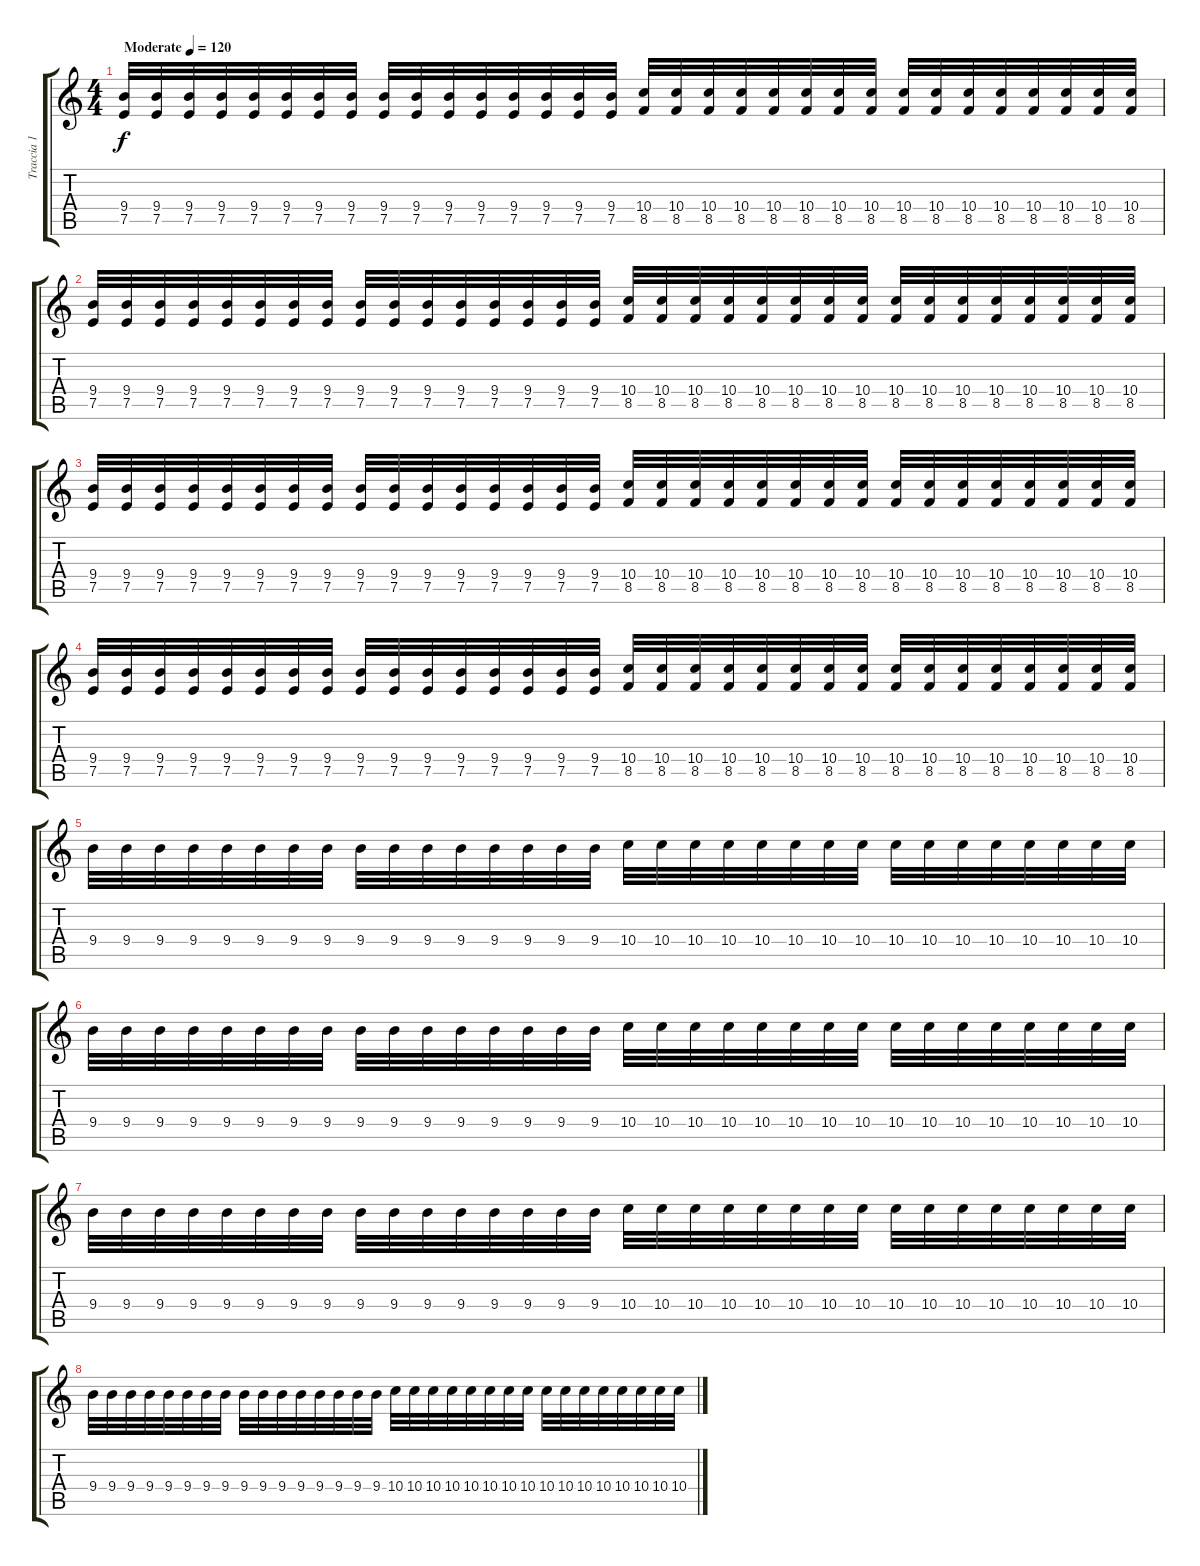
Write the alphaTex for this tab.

\track ("Traccia 1" "Traccia 1") {instrument distortionguitar}
\staff {score tabs}
\tuning (E4 B3 G3 D3 A2 E2) {hide}
\ts (4 4)
\tempo (120 "Moderate")
\clef g2
\ks c
(9.4 7.5).32{dy f instrument distortionguitar} (9.4 7.5).32 (9.4 7.5).32 (9.4 7.5).32 (9.4 7.5).32 (9.4 7.5).32 (9.4 7.5).32 (9.4 7.5).32 (9.4 7.5).32 (9.4 7.5).32 (9.4 7.5).32 (9.4 7.5).32 (9.4 7.5).32 (9.4 7.5).32 (9.4 7.5).32 (9.4 7.5).32 (10.4 8.5).32 (10.4 8.5).32 (10.4 8.5).32 (10.4 8.5).32 (10.4 8.5).32 (10.4 8.5).32 (10.4 8.5).32 (10.4 8.5).32 (10.4 8.5).32 (10.4 8.5).32 (10.4 8.5).32 (10.4 8.5).32 (10.4 8.5).32 (10.4 8.5).32 (10.4 8.5).32 (10.4 8.5).32 |
(9.4 7.5).32 (9.4 7.5).32 (9.4 7.5).32 (9.4 7.5).32 (9.4 7.5).32 (9.4 7.5).32 (9.4 7.5).32 (9.4 7.5).32 (9.4 7.5).32 (9.4 7.5).32 (9.4 7.5).32 (9.4 7.5).32 (9.4 7.5).32 (9.4 7.5).32 (9.4 7.5).32 (9.4 7.5).32 (10.4 8.5).32 (10.4 8.5).32 (10.4 8.5).32 (10.4 8.5).32 (10.4 8.5).32 (10.4 8.5).32 (10.4 8.5).32 (10.4 8.5).32 (10.4 8.5).32 (10.4 8.5).32 (10.4 8.5).32 (10.4 8.5).32 (10.4 8.5).32 (10.4 8.5).32 (10.4 8.5).32 (10.4 8.5).32 |
(9.4 7.5).32 (9.4 7.5).32 (9.4 7.5).32 (9.4 7.5).32 (9.4 7.5).32 (9.4 7.5).32 (9.4 7.5).32 (9.4 7.5).32 (9.4 7.5).32 (9.4 7.5).32 (9.4 7.5).32 (9.4 7.5).32 (9.4 7.5).32 (9.4 7.5).32 (9.4 7.5).32 (9.4 7.5).32 (10.4 8.5).32 (10.4 8.5).32 (10.4 8.5).32 (10.4 8.5).32 (10.4 8.5).32 (10.4 8.5).32 (10.4 8.5).32 (10.4 8.5).32 (10.4 8.5).32 (10.4 8.5).32 (10.4 8.5).32 (10.4 8.5).32 (10.4 8.5).32 (10.4 8.5).32 (10.4 8.5).32 (10.4 8.5).32 |
(9.4 7.5).32 (9.4 7.5).32 (9.4 7.5).32 (9.4 7.5).32 (9.4 7.5).32 (9.4 7.5).32 (9.4 7.5).32 (9.4 7.5).32 (9.4 7.5).32 (9.4 7.5).32 (9.4 7.5).32 (9.4 7.5).32 (9.4 7.5).32 (9.4 7.5).32 (9.4 7.5).32 (9.4 7.5).32 (10.4 8.5).32 (10.4 8.5).32 (10.4 8.5).32 (10.4 8.5).32 (10.4 8.5).32 (10.4 8.5).32 (10.4 8.5).32 (10.4 8.5).32 (10.4 8.5).32 (10.4 8.5).32 (10.4 8.5).32 (10.4 8.5).32 (10.4 8.5).32 (10.4 8.5).32 (10.4 8.5).32 (10.4 8.5).32 |
9.4.32 9.4.32 9.4.32 9.4.32 9.4.32 9.4.32 9.4.32 9.4.32 9.4.32 9.4.32 9.4.32 9.4.32 9.4.32 9.4.32 9.4.32 9.4.32 10.4.32 10.4.32 10.4.32 10.4.32 10.4.32 10.4.32 10.4.32 10.4.32 10.4.32 10.4.32 10.4.32 10.4.32 10.4.32 10.4.32 10.4.32 10.4.32 |
9.4.32 9.4.32 9.4.32 9.4.32 9.4.32 9.4.32 9.4.32 9.4.32 9.4.32 9.4.32 9.4.32 9.4.32 9.4.32 9.4.32 9.4.32 9.4.32 10.4.32 10.4.32 10.4.32 10.4.32 10.4.32 10.4.32 10.4.32 10.4.32 10.4.32 10.4.32 10.4.32 10.4.32 10.4.32 10.4.32 10.4.32 10.4.32 |
9.4.32 9.4.32 9.4.32 9.4.32 9.4.32 9.4.32 9.4.32 9.4.32 9.4.32 9.4.32 9.4.32 9.4.32 9.4.32 9.4.32 9.4.32 9.4.32 10.4.32 10.4.32 10.4.32 10.4.32 10.4.32 10.4.32 10.4.32 10.4.32 10.4.32 10.4.32 10.4.32 10.4.32 10.4.32 10.4.32 10.4.32 10.4.32 |
9.4.32 9.4.32 9.4.32 9.4.32 9.4.32 9.4.32 9.4.32 9.4.32 9.4.32 9.4.32 9.4.32 9.4.32 9.4.32 9.4.32 9.4.32 9.4.32 10.4.32 10.4.32 10.4.32 10.4.32 10.4.32 10.4.32 10.4.32 10.4.32 10.4.32 10.4.32 10.4.32 10.4.32 10.4.32 10.4.32 10.4.32 10.4.32
